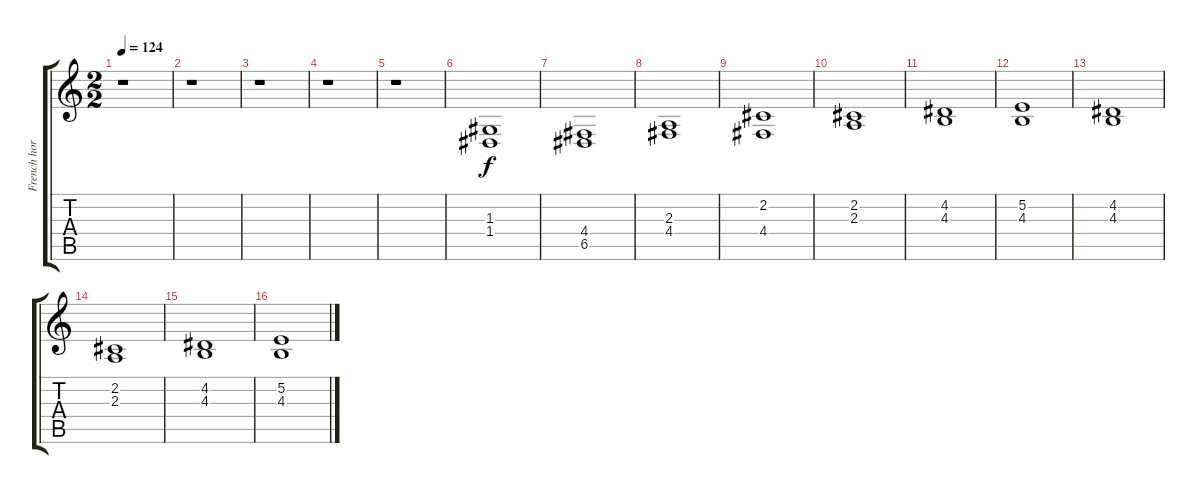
\track ("French horns" "French hor") {instrument frenchhorn}
\staff {score tabs}
\tuning (E4 B3 G3 D3 A2 E2) {hide}
\ts (2 2)
\tempo 124
\clef g2
\ks c
r.1{dy f} |
r.1 |
r.1 |
r.1 |
r.1 |
(1.3 1.4).1 |
(4.4 6.5).1 |
(2.3 4.4).1 |
(2.2 4.4).1 |
(2.2 2.3).1 |
(4.2 4.3).1 |
(5.2 4.3).1 |
(4.2 4.3).1 |
(2.2 2.3).1 |
(4.2 4.3).1 |
(5.2 4.3).1
